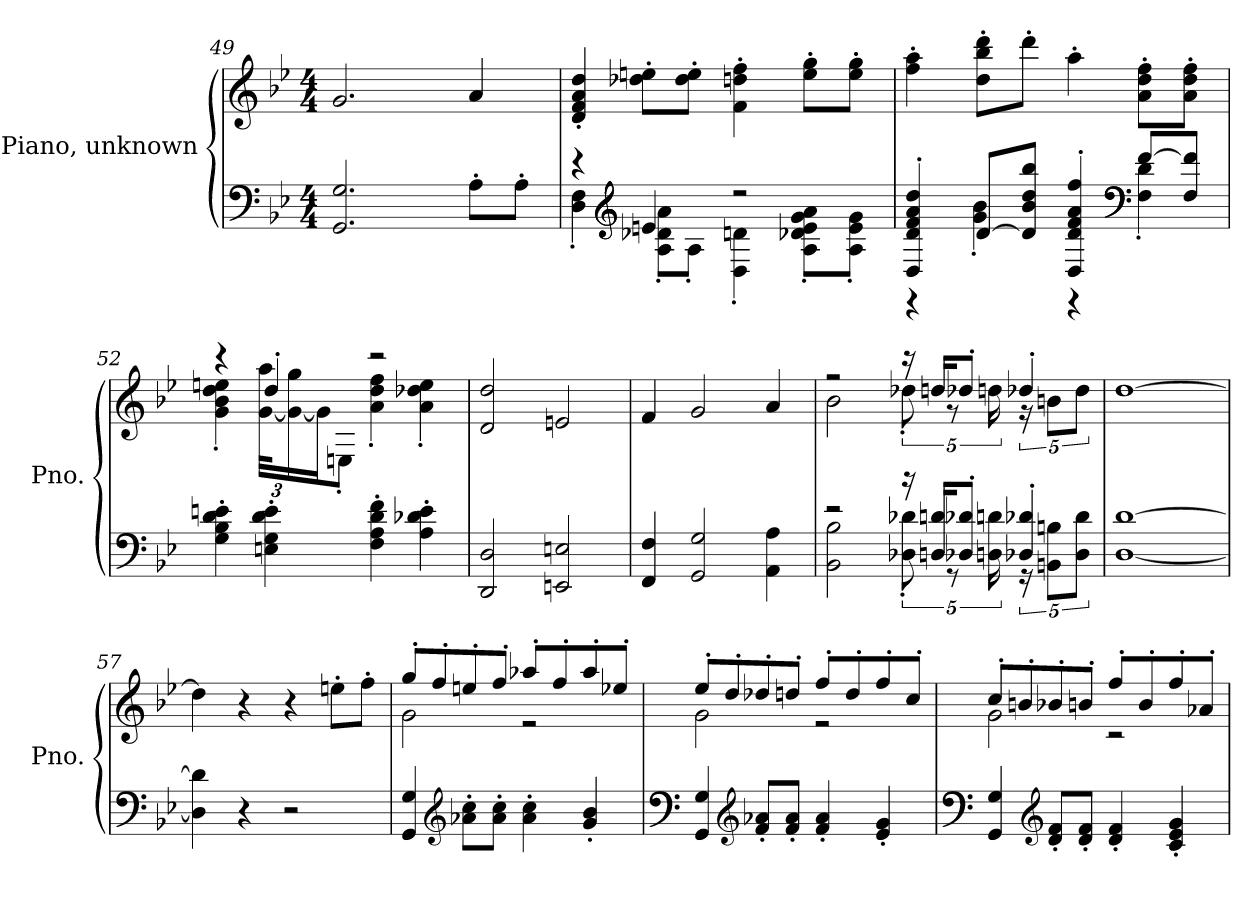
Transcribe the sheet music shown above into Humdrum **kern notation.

**kern	**kern
*part1	*part1
*staff2	*staff1
*I"Piano, unknown	*
*I'Pno.	*
*clefF4	*clefG2
*k[b-e-]	*k[b-e-]
*M4/4	*M4/4
=49	=49
2.GG/ 2.G/	2.g/
8A'\L	4a/
8A'\J	.
=50	=50
*^	*
4r	4D\' 4F\'	4d/' 4f/' 4a/' 4dd/'
*clefG2	*	*
4en/	8A\' 8d-X\' 8a\'L	8dd-X\' 8een\'L
.	8A'\J	8dd-\' 8ee\'J
2r	4D\' 4dn\'	4f\' 4ddn\' 4ff\'
.	8A\' 8d-X\' 8e\' 8g\' 8a\'L	8ee\' 8gg\'L
.	8A\' 8e\' 8g\'J	8ee\' 8gg\'J
=51	=51	=51
4D/' 4d/' 4f/' 4a/' 4dd/'	4r	4ff\' 4aa\'
[8d/L	4g\' 4b-\'	8dd\' 8bb-\' 8ddd\'L
8d/] 8b-/ 8dd/ 8bb-/J	.	8ddd'\J
4D/' 4d/' 4f/' 4a/' 4ff/'	4r	4aa'\
*clefF4	*	*
[8f/L	4F\' 4d\'	8a\' 8dd\' 8ff\'L
8F/ 8f/]J	.	8a\' 8dd\' 8ff\'J
*v	*v	*
!!LO:LB:g=z
=52	=52
*	*^
4G\' 4B-\' 4d\' 4en\'	4r	4g\' 4b-\' 4dd\' 4een\'
*	*	*Xbrackettup
4En\' 4G\' 4d\' 4e\'	4dd'/	[48g\ 48aa\KLL
.	.	24g\_ 24gg\
.	.	16g\J]
.	.	8En'\J
4F\' 4A\' 4d\' 4f\'	2r	4a\' 4dd\' 4ff\'
4A\' 4d-X\' 4e\'	.	4a\' 4dd-X\' 4ee\'
*	*v	*v
=53	=53
2DD/ 2D/	2d/ 2dd/
2EEn/ 2En/	2en/
=54	=54
4FF/ 4F/	4f/
2GG/ 2G/	2g/
4AA\ 4A\	4a/
=55	=55
*^	*^
2r	2BB-\ 2B-\	2r	2b-\
*	*	*	*brackettup
16r	10D-X\' 10d-X\'	16r	10dd-X'\
16Dn/ 16dn/KL	.	16ddn/KL	.
.	10r	.	10r
8D-X/' 8d-X/'J	.	8dd-X'/J	.
.	20Dn\ 20dn\	.	20ddn\
4D-X/' 4d-X/'	20r	4dd-X'/	20r
.	10BBn\ 10Bn\L	.	10bn\L
.	10D-\ 10d-\J	.	10dd-\J
*v	*v	*	*
*	*v	*v
=56	=56
[1D [1d	[1dd
=57	=57
4D\] 4d\]	4dd\]
4r	4r
2r	4r
.	8een'\L
.	8ff'\J
!!LO:LB:g=z
=58	=58
*	*^
4GG/ 4G/	8gg'/L	2g\
.	8ff'/	.
*clefG2	*	*
8a-X\' 8cc\'L	8een'/	.
8a-\' 8cc\'J	8ff'/J	.
4a-\' 4cc\'	8aa-X'/L	2r
.	8ff'/	.
4g/' 4b-/'	8aa-'/	.
.	8ee-X'/J	.
=59	=59	=59
*clefF4	*	*
4GG/ 4G/	8ee-'/L	2g\
.	8dd'/	.
*clefG2	*	*
8f/' 8a-X/'L	8dd-X'/	.
8f/' 8a-/'J	8ddn'/J	.
4f/' 4a-/'	8ff'/L	2r
.	8dd'/	.
4e-/' 4g/'	8ff'/	.
.	8cc'/J	.
=60	=60	=60
*clefF4	*	*
4GG/ 4G/	8cc'/L	2g\
.	8bn'/	.
*clefG2	*	*
8d/' 8f/'L	8b-X'/	.
8d/' 8f/'J	8bn'/J	.
4d/' 4f/'	8ff'/L	2r
.	8b'/	.
4c/' 4e-/' 4g/'	8ff'/	.
.	8a-X'/J	.
*	*v	*v
=	=
*-	*-
